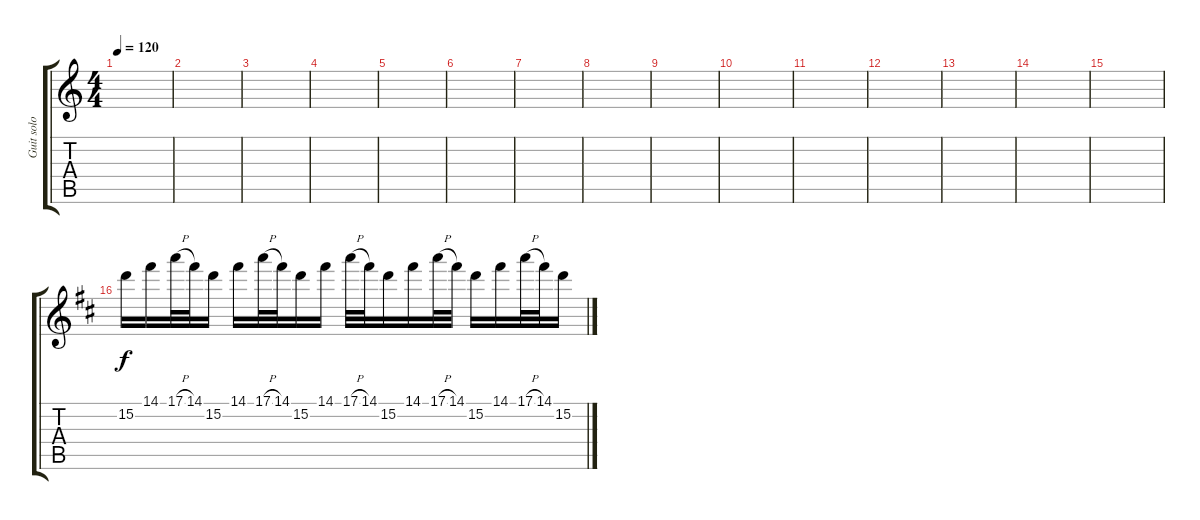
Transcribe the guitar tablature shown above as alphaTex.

\track ("Guit solo 2" "Guit solo ") {instrument overdrivenguitar}
\staff {score tabs}
\tuning (E4 B3 G3 D3 A2 E2) {hide}
\ts (4 4)
\tempo 120
\clef g2
\ks c
|
|
|
|
|
|
|
|
|
|
|
|
|
|
|
\ks d
15.2.16 14.1.16 17.1{h}.32 14.1.32 15.2.16 14.1.16 17.1{h}.32 14.1.32 15.2.16 14.1.16 17.1{h}.32 14.1.32 15.2.16 14.1.16 17.1{h}.32 14.1.32 15.2.16 14.1.16 17.1{h}.32 14.1.32 15.2.16
